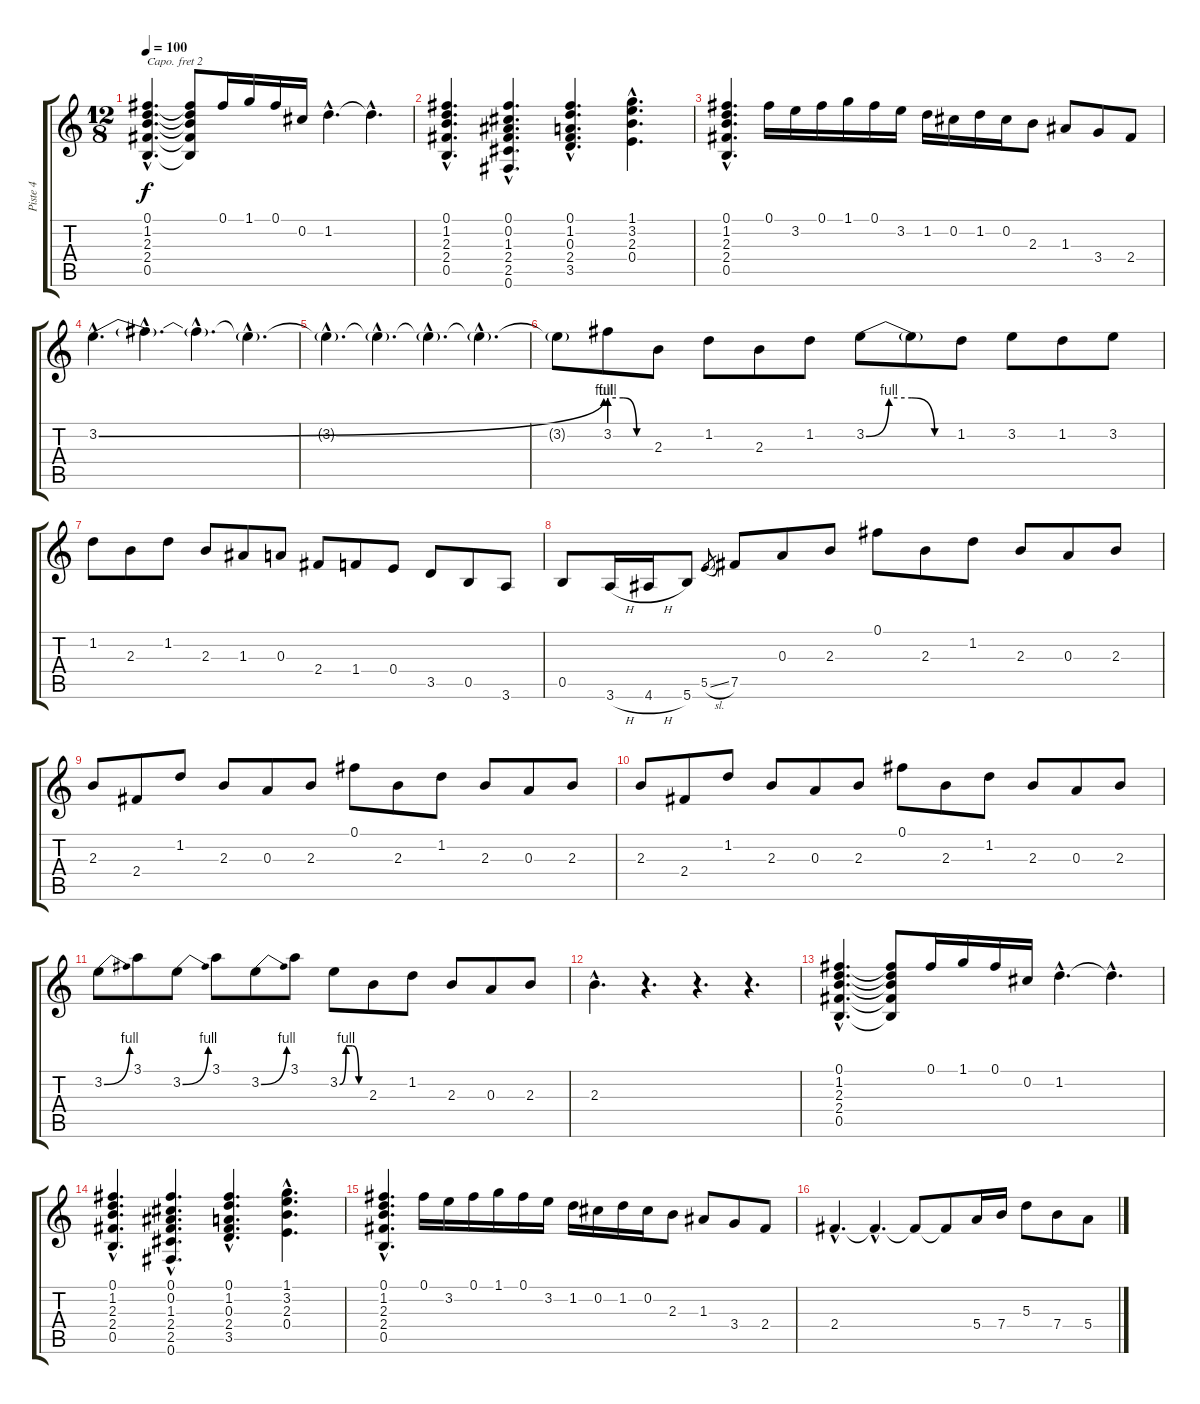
\track ("Piste 4" "Piste 4") {instrument overdrivenguitar}
\staff {score tabs}
\capo 2
\tuning (E4 B3 G3 D3 A2 E2) {hide}
\ts (12 8)
\tempo 100
\clef g2
\ks c
(0.1{hac} 1.2{hac} 2.3{hac} 2.4{hac} 0.5{hac}).4{d dy f} (0.1{t} 1.2{t} 2.3{t} 2.4{t} 0.5{t}).8 0.1.16 1.1.16 0.1.16 0.2.16 1.2{hac}.4{d} 1.2{hac t}.4{d} |
(0.1{hac} 1.2{hac} 2.3{hac} 2.4{hac} 0.5{hac}).4{d} (0.1{hac} 0.2{hac} 1.3{hac} 2.4{hac} 2.5{hac} 0.6{hac}).4{d} (0.1{hac} 1.2{hac} 0.3{hac} 2.4{hac} 3.5{hac}).4{d} (1.1{hac} 3.2{hac} 2.3{hac} 0.4{hac}).4{d} |
(0.1{hac} 1.2{hac} 2.3{hac} 2.4{hac} 0.5{hac}).4{d} 0.1.16 3.2.16 0.1.16 1.1.16 0.1.16 3.2.16 1.2.16 0.2.16 1.2.16 0.2.16 2.3.8 1.3.8 3.4.8 2.4.8 |
3.2{be (bend 0 0 60 4) hac}.4{d} 3.2{hac t}.4{d} 3.2{hac t}.4{d} 3.2{hac t}.4{d} |
3.2{hac t}.4{d} 3.2{hac t}.4{d} 3.2{hac t}.4{d} 3.2{hac t}.4{d} |
3.2{t}.8 3.2{be (custom 0 4 20 4 40 0 60 0)}.8 2.3.8 1.2.8 2.3.8 1.2.8 3.2{be (custom 0 0 15 4 30 4 45 0 60 0)}.8 3.2{t}.8 1.2.8 3.2.8 1.2.8 3.2.8 |
1.2.8 2.3.8 1.2.8 2.3.8 1.3.8 0.3.8 2.4.8 1.4.8 0.4.8 3.5.8 0.5.8 3.6.8 |
0.5.8 3.6{h}.16 4.6{h}.16 5.6.8 5.5{sl}.8{gr} 7.5.8 0.3.8 2.3.8 0.1.8 2.3.8 1.2.8 2.3.8 0.3.8 2.3.8 |
2.3.8 2.4.8 1.2.8 2.3.8 0.3.8 2.3.8 0.1.8 2.3.8 1.2.8 2.3.8 0.3.8 2.3.8 |
2.3.8 2.4.8 1.2.8 2.3.8 0.3.8 2.3.8 0.1.8 2.3.8 1.2.8 2.3.8 0.3.8 2.3.8 |
3.2{be (bend 0 0 60 4)}.8 3.1.8 3.2{be (bend 0 0 60 4)}.8 3.1.8 3.2{be (bend 0 0 60 4)}.8 3.1.8 3.2{be (custom 0 0 15 4 30 4 45 0 60 0)}.8 2.3.8 1.2.8 2.3.8 0.3.8 2.3.8 |
2.3{hac}.4{d} r.4{d} r.4{d} r.4{d} |
(0.1{hac} 1.2{hac} 2.3{hac} 2.4{hac} 0.5{hac}).4{d} (0.1{t} 1.2{t} 2.3{t} 2.4{t} 0.5{t}).8 0.1.16 1.1.16 0.1.16 0.2.16 1.2{hac}.4{d} 1.2{hac t}.4{d} |
(0.1{hac} 1.2{hac} 2.3{hac} 2.4{hac} 0.5{hac}).4{d} (0.1{hac} 0.2{hac} 1.3{hac} 2.4{hac} 2.5{hac} 0.6{hac}).4{d} (0.1{hac} 1.2{hac} 0.3{hac} 2.4{hac} 3.5{hac}).4{d} (1.1{hac} 3.2{hac} 2.3{hac} 0.4{hac}).4{d} |
(0.1{hac} 1.2{hac} 2.3{hac} 2.4{hac} 0.5{hac}).4{d} 0.1.16 3.2.16 0.1.16 1.1.16 0.1.16 3.2.16 1.2.16 0.2.16 1.2.16 0.2.16 2.3.8 1.3.8 3.4.8 2.4.8 |
2.4{hac}.4{d} 2.4{hac t}.4{d} 2.4{t}.8 2.4{t}.8 5.4.16 7.4.16 5.3.8 7.4.8 5.4.8
